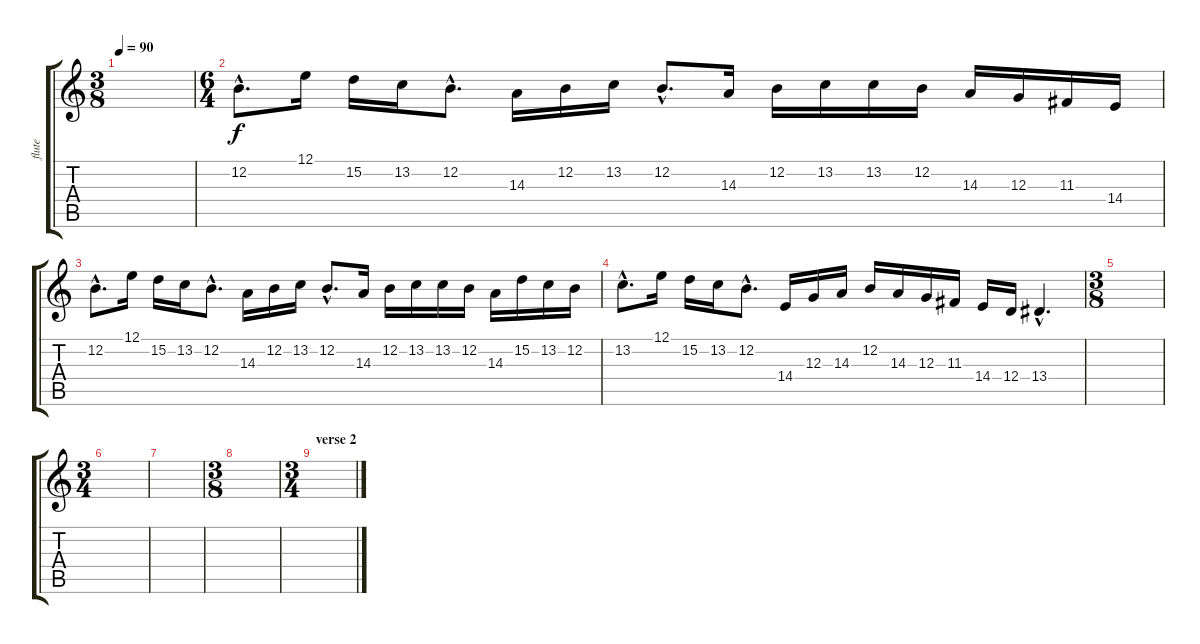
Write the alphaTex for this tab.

\track ("flute" "flute") {instrument flute}
\staff {score tabs}
\tuning (E4 B3 G3 D3 A2 E2) {hide}
\ts (3 8)
\tempo 90
\clef g2
\ks c
|
\ts (6 4)
12.2{hac}.8{d} 12.1.16 15.2.16 13.2.16 12.2{hac}.8{d} 14.3.16 12.2.16 13.2.16 12.2{hac}.8{d} 14.3.16 12.2.16 13.2.16 13.2.16 12.2.16 14.3.16 12.3.16 11.3.16 14.4.16 |
12.2{hac}.8{d} 12.1.16 15.2.16 13.2.16 12.2{hac}.8{d} 14.3.16 12.2.16 13.2.16 12.2{hac}.8{d} 14.3.16 12.2.16 13.2.16 13.2.16 12.2.16 14.3.16 15.2.16 13.2.16 12.2.16 |
13.2{hac}.8{d} 12.1.16 15.2.16 13.2.16 12.2{hac}.8{d} 14.4.16 12.3.16 14.3.16 12.2.16 14.3.16 12.3.16 11.3.16 14.4.16 12.4.16 13.4{hac}.4{d} |
\ts (3 8)
|
\ts (3 4)
|
|
\ts (3 8)
|
\ts (3 4)
\section ("" "verse 2")
